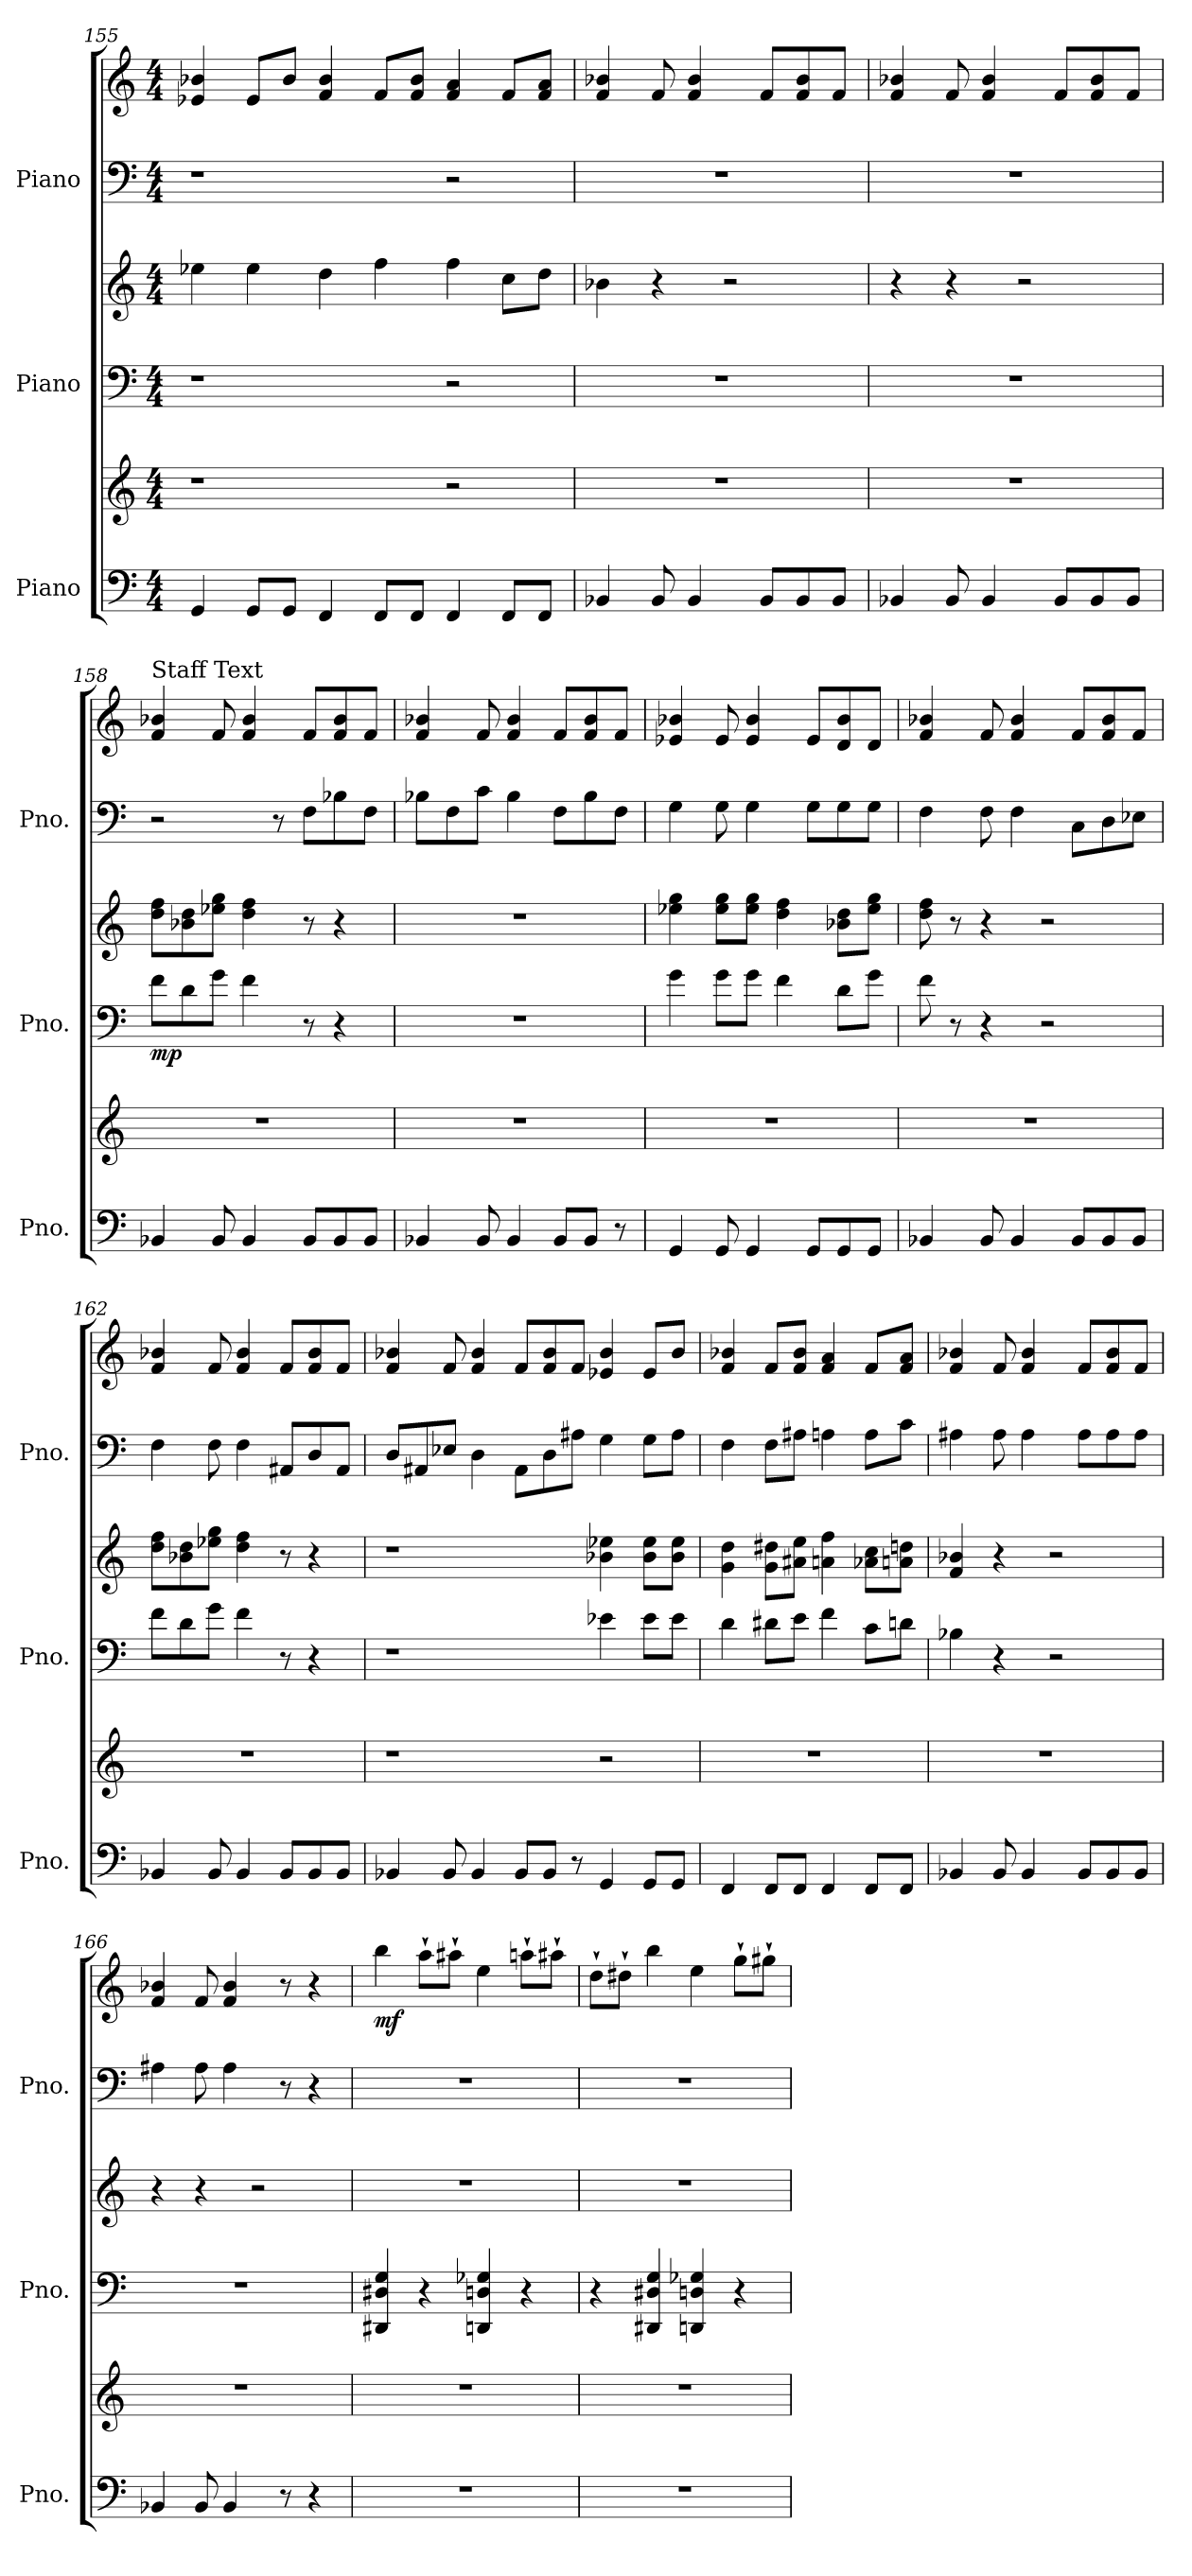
**kern	**kern	**kern	**kern	**dynam	**kern	**kern	**dynam
*part3	*part3	*part2	*part2	*part2	*part1	*part1	*part1
*staff6	*staff5	*staff4	*staff3	*staff3/4	*staff2	*staff1	*staff1/2
*I"Piano	*	*I"Piano	*	*	*I"Piano	*	*
*I'Pno.	*	*I'Pno.	*	*	*I'Pno.	*	*
*clefF4	*clefG2	*clefF4	*clefG2	*	*clefF4	*clefG2	*
*k[]	*k[]	*k[]	*k[]	*	*k[]	*k[]	*
*M4/4	*M4/4	*M4/4	*M4/4	*	*M4/4	*M4/4	*
=155	=155	=155	=155	=155	=155	=155	=155
4GG/	1r	1r	4ee-X\	.	1r	4e-X/ 4b-X/	.
8GG/L	.	.	4ee-\	.	.	8e-/L	.
8GG/J	.	.	.	.	.	8b-/J	.
4FF/	.	.	4dd\	.	.	4f/ 4b-/	.
8FF/L	.	.	4ff\	.	.	8f/L	.
8FF/J	.	.	.	.	.	8f/ 8b-/J	.
4FF/	2r	2r	4ff\	.	2r	4f/ 4a/	.
8FF/L	.	.	8cc\L	.	.	8f/L	.
8FF/J	.	.	8dd\J	.	.	8f/ 8a/J	.
=156	=156	=156	=156	=156	=156	=156	=156
4BB-X/	1r	1r	4b-X\	.	1r	4f/ 4b-X/	.
8BB-/	.	.	4r	.	.	8f/	.
4BB-/	.	.	.	.	.	4f/ 4b-/	.
.	.	.	2r	.	.	.	.
8BB-/L	.	.	.	.	.	8f/L	.
8BB-/	.	.	.	.	.	8f/ 8b-/	.
8BB-/J	.	.	.	.	.	8f/J	.
=157	=157	=157	=157	=157	=157	=157	=157
4BB-X/	1r	1r	4r	.	1r	4f/ 4b-X/	.
8BB-/	.	.	4r	.	.	8f/	.
4BB-/	.	.	.	.	.	4f/ 4b-/	.
.	.	.	2r	.	.	.	.
8BB-/L	.	.	.	.	.	8f/L	.
8BB-/	.	.	.	.	.	8f/ 8b-/	.
8BB-/J	.	.	.	.	.	8f/J	.
=158	=158	=158	=158	=158	=158	=158	=158
!	!	!	!	!	!	!LO:TX:a:t=Staff Text	!
!	!	!	!	!LO:DY:b=2	!	!	!
4BB-X/	1r	8f\L	8dd\ 8ff\L	mp	2r	4f/ 4b-X/	.
.	.	8d\	8b-X\ 8dd\	.	.	.	.
8BB-/	.	8g\J	8ee-X\ 8gg\J	.	.	8f/	.
4BB-/	.	4f\	4dd\ 4ff\	.	.	4f/ 4b-/	.
.	.	.	.	.	8r	.	.
8BB-/L	.	8r	8r	.	8F\L	8f/L	.
8BB-/	.	4r	4r	.	8B-X\	8f/ 8b-/	.
8BB-/J	.	.	.	.	8F\J	8f/J	.
!!LO:LB:g=z
=159	=159	=159	=159	=159	=159	=159	=159
4BB-X/	1r	1r	1r	.	8B-X\L	4f/ 4b-X/	.
.	.	.	.	.	8F\	.	.
8BB-/	.	.	.	.	8c\J	8f/	.
4BB-/	.	.	.	.	4B-\	4f/ 4b-/	.
8BB-/L	.	.	.	.	8F\L	8f/L	.
8BB-/J	.	.	.	.	8B-\	8f/ 8b-/	.
8r	.	.	.	.	8F\J	8f/J	.
=160	=160	=160	=160	=160	=160	=160	=160
4GG/	1r	4g\	4ee-X\ 4gg\	.	4G\	4e-X/ 4b-X/	.
8GG/	.	8g\L	8ee-\ 8gg\L	.	8G\	8e-/	.
4GG/	.	8g\J	8ee-\ 8gg\J	.	4G\	4e-/ 4b-/	.
.	.	4f\	4dd\ 4ff\	.	.	.	.
8GG/L	.	.	.	.	8G\L	8e-/L	.
8GG/	.	8d\L	8b-X\ 8dd\L	.	8G\	8d/ 8b-/	.
8GG/J	.	8g\J	8ee-\ 8gg\J	.	8G\J	8d/J	.
=161	=161	=161	=161	=161	=161	=161	=161
4BB-X/	1r	8f\	8dd\ 8ff\	.	4F\	4f/ 4b-X/	.
.	.	8r	8r	.	.	.	.
8BB-/	.	4r	4r	.	8F\	8f/	.
4BB-/	.	.	.	.	4F\	4f/ 4b-/	.
.	.	2r	2r	.	.	.	.
8BB-/L	.	.	.	.	8C\L	8f/L	.
8BB-/	.	.	.	.	8D\	8f/ 8b-/	.
8BB-/J	.	.	.	.	8E-X\J	8f/J	.
=162	=162	=162	=162	=162	=162	=162	=162
4BB-X/	1r	8f\L	8dd\ 8ff\L	.	4F\	4f/ 4b-X/	.
.	.	8d\	8b-X\ 8dd\	.	.	.	.
8BB-/	.	8g\J	8ee-X\ 8gg\J	.	8F\	8f/	.
4BB-/	.	4f\	4dd\ 4ff\	.	4F\	4f/ 4b-/	.
8BB-/L	.	8r	8r	.	8AA#X/L	8f/L	.
8BB-/	.	4r	4r	.	8D/	8f/ 8b-/	.
8BB-/J	.	.	.	.	8AA#/J	8f/J	.
!!LO:PB:g=z
=163	=163	=163	=163	=163	=163	=163	=163
4BB-X/	1r	1r	1r	.	8D/L	4f/ 4b-X/	.
.	.	.	.	.	8AA#X/	.	.
8BB-/	.	.	.	.	8E-X/J	8f/	.
4BB-/	.	.	.	.	4D\	4f/ 4b-/	.
8BB-/L	.	.	.	.	8AA#\L	8f/L	.
8BB-/J	.	.	.	.	8D\	8f/ 8b-/	.
8r	.	.	.	.	8A#X\J	8f/J	.
4GG/	2r	4e-X\	4b-X\ 4ee-X\	.	4G\	4e-X/ 4b-/	.
8GG/L	.	8e-\L	8b-\ 8ee-\L	.	8G\L	8e-/L	.
8GG/J	.	8e-\J	8b-\ 8ee-\J	.	8A#\J	8b-/J	.
=164	=164	=164	=164	=164	=164	=164	=164
4FF/	1r	4d\	4g\ 4dd\	.	4F\	4f/ 4b-X/	.
8FF/L	.	8d#X\L	8g\ 8dd#X\L	.	8F\L	8f/L	.
8FF/J	.	8e\J	8a#X\ 8ee\J	.	8A#X\J	8f/ 8b-/J	.
4FF/	.	4f\	4an\ 4ff\	.	4An\	4f/ 4a/	.
8FF/L	.	8c\L	8a-X\ 8cc\L	.	8A\L	8f/L	.
8FF/J	.	8dn\J	8an\ 8ddn\J	.	8c\J	8f/ 8a/J	.
=165	=165	=165	=165	=165	=165	=165	=165
4BB-X/	1r	4B-X\	4f/ 4b-X/	.	4A#X\	4f/ 4b-X/	.
8BB-/	.	4r	4r	.	8A#\	8f/	.
4BB-/	.	.	.	.	4A#\	4f/ 4b-/	.
.	.	2r	2r	.	.	.	.
8BB-/L	.	.	.	.	8A#\L	8f/L	.
8BB-/	.	.	.	.	8A#\	8f/ 8b-/	.
8BB-/J	.	.	.	.	8A#\J	8f/J	.
=166	=166	=166	=166	=166	=166	=166	=166
4BB-X/	1r	1r	4r	.	4A#X\	4f/ 4b-X/	.
8BB-/	.	.	4r	.	8A#\	8f/	.
4BB-/	.	.	.	.	4A#\	4f/ 4b-/	.
.	.	.	2r	.	.	.	.
8r	.	.	.	.	8r	8r	.
4r	.	.	.	.	4r	4r	.
!!LO:LB:g=z
=167	=167	=167	=167	=167	=167	=167	=167
!!LO:REH:place=s1:a:B:fs=14:t=Ramen King
*	*	*	*	*	*	*MM190	*
!	!	!	!	!	!	!	!LO:DY:b
1r	1r	4DD#X/ 4D#X/ 4G/	1r	.	1r	4bb\	mf
.	.	4r	.	.	.	8aa`\L	.
.	.	.	.	.	.	8aa#X`\J	.
.	.	4DDn/ 4Dn/ 4G-X/	.	.	.	4ee\	.
.	.	4r	.	.	.	8aan`\L	.
.	.	.	.	.	.	8aa#X`\J	.
=168	=168	=168	=168	=168	=168	=168	=168
1r	1r	4r	1r	.	1r	8dd`\L	.
.	.	.	.	.	.	8dd#X`\J	.
.	.	4DD#X/ 4D#X/ 4G/	.	.	.	4bb\	.
.	.	4DDn/ 4Dn/ 4G-X/	.	.	.	4ee\	.
.	.	4r	.	.	.	8gg`\L	.
.	.	.	.	.	.	8gg#X`\J	.
=	=	=	=	=	=	=	=
*-	*-	*-	*-	*-	*-	*-	*-
